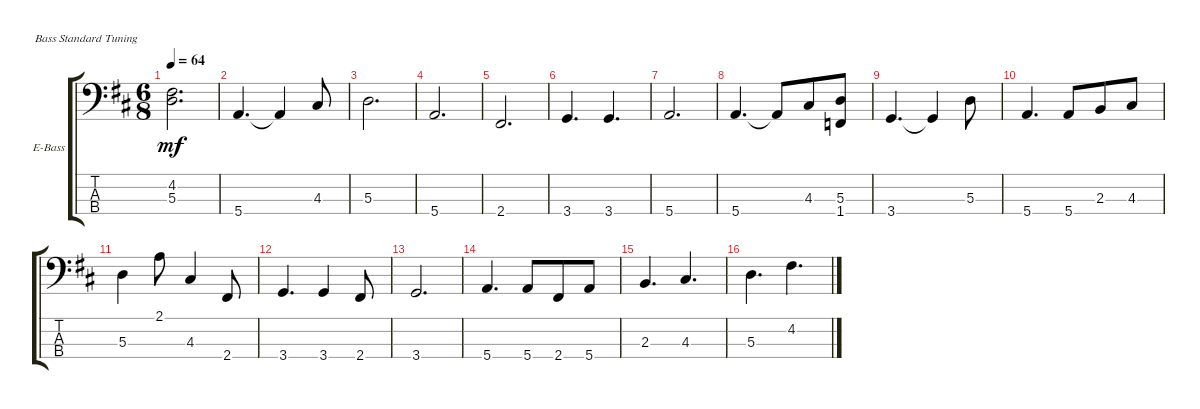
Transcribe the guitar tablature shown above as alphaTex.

\defaultSystemsLayout 4
\bracketExtendMode groupsimilarinstruments
\firstSystemTrackNameOrientation horizontal
\otherSystemsTrackNameOrientation horizontal
\track ("Electric Bass" "E-Bass") {instrument electricbassfinger}
\staff {score tabs}
\tuning (G2 D2 A1 E1)
\ts (6 8)
\tempo 64
\clef f4
\scale
0.525292
\ks d
(4.2 5.3).2{d dy mf instrument electricbassfinger} |
\scale
0.237354 5.4.4{d} 5.4{t}.4 4.3.8 |
\scale
0.237354 5.3.2{d} |
5.4.2{d} |
2.4.2{d} |
3.4.4{d} 3.4.4{d} |
5.4.2{d} |
5.4.4{d} 5.4{t}.8 4.3.8 (1.4 5.3).8 |
3.4.4{d} 3.4{t}.4 5.3.8 |
5.4.4{d} 5.4.8 2.3.8 4.3.8 |
5.3.4 2.1.8 4.3.4 2.4.8 |
3.4.4{d} 3.4.4 2.4.8 |
3.4.2{d} |
5.4.4{d} 5.4.8 2.4.8 5.4.8 |
2.3.4{d} 4.3.4{d} |
5.3.4{d} 4.2.4{d}
